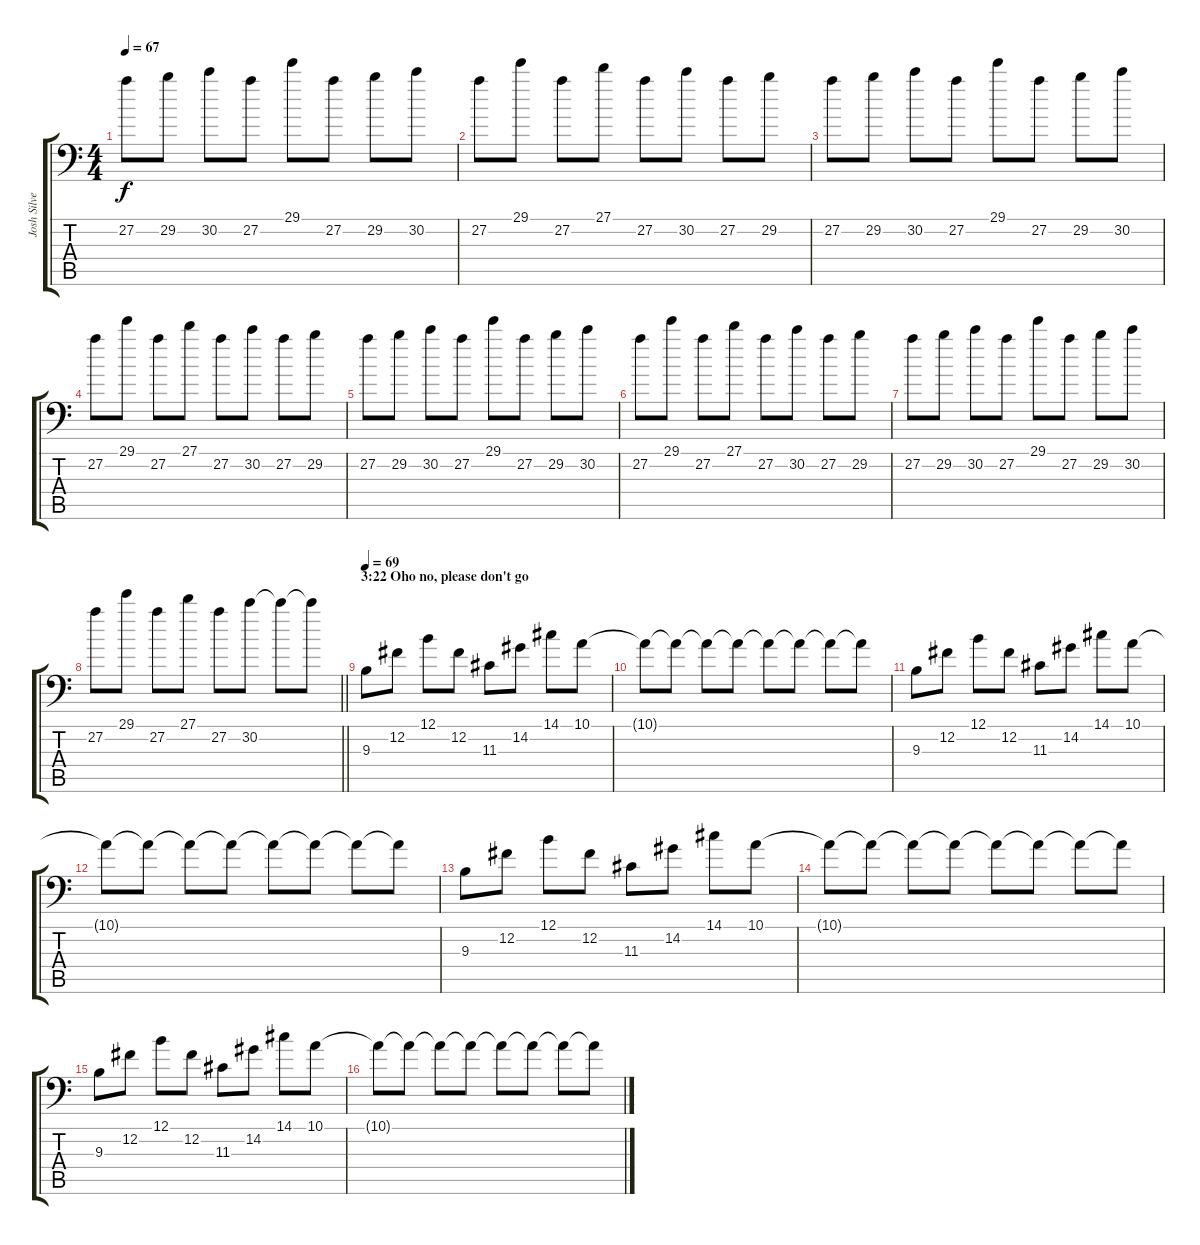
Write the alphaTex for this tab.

\track ("Josh Silver (Aaahs /  Timpani / Raven (D" "Josh Silve") {instrument pad4choir}
\staff {score tabs}
\tuning (B3 Gb3 D3 A2 E2 A1) {hide}
\ts (4 4)
\tempo 67
\clef f4
\ks c
27.2.8{dy f} 29.2.8 30.2.8 27.2.8 29.1.8 27.2.8 29.2.8 30.2.8 |
27.2.8 29.1.8 27.2.8 27.1.8 27.2.8 30.2.8 27.2.8 29.2.8 |
27.2.8 29.2.8 30.2.8 27.2.8 29.1.8 27.2.8 29.2.8 30.2.8 |
27.2.8 29.1.8 27.2.8 27.1.8 27.2.8 30.2.8 27.2.8 29.2.8 |
27.2.8 29.2.8 30.2.8 27.2.8 29.1.8 27.2.8 29.2.8 30.2.8 |
27.2.8 29.1.8 27.2.8 27.1.8 27.2.8 30.2.8 27.2.8 29.2.8 |
27.2.8 29.2.8 30.2.8 27.2.8 29.1.8 27.2.8 29.2.8 30.2.8 |
\barLineRight lightlight
27.2.8 29.1.8 27.2.8 27.1.8 27.2.8 30.2.8 30.2{t}.8 30.2{t}.8 |
\section ("" "3:22 Oho no, please don't go ")
\tempo 69
9.3.8{volume 16} 12.2.8 12.1.8 12.2.8 11.3.8 14.2.8 14.1.8 10.1.8 |
10.1{t}.8 10.1{t}.8 10.1{t}.8 10.1{t}.8 10.1{t}.8 10.1{t}.8 10.1{t}.8 10.1{t}.8 |
9.3.8 12.2.8 12.1.8 12.2.8 11.3.8 14.2.8 14.1.8 10.1.8 |
10.1{t}.8 10.1{t}.8 10.1{t}.8 10.1{t}.8 10.1{t}.8 10.1{t}.8 10.1{t}.8 10.1{t}.8 |
9.3.8 12.2.8 12.1.8 12.2.8 11.3.8 14.2.8 14.1.8 10.1.8 |
10.1{t}.8 10.1{t}.8 10.1{t}.8 10.1{t}.8 10.1{t}.8 10.1{t}.8 10.1{t}.8 10.1{t}.8 |
9.3.8 12.2.8 12.1.8 12.2.8 11.3.8 14.2.8 14.1.8 10.1.8 |
10.1{t}.8 10.1{t}.8 10.1{t}.8 10.1{t}.8 10.1{t}.8 10.1{t}.8 10.1{t}.8 10.1{t}.8
